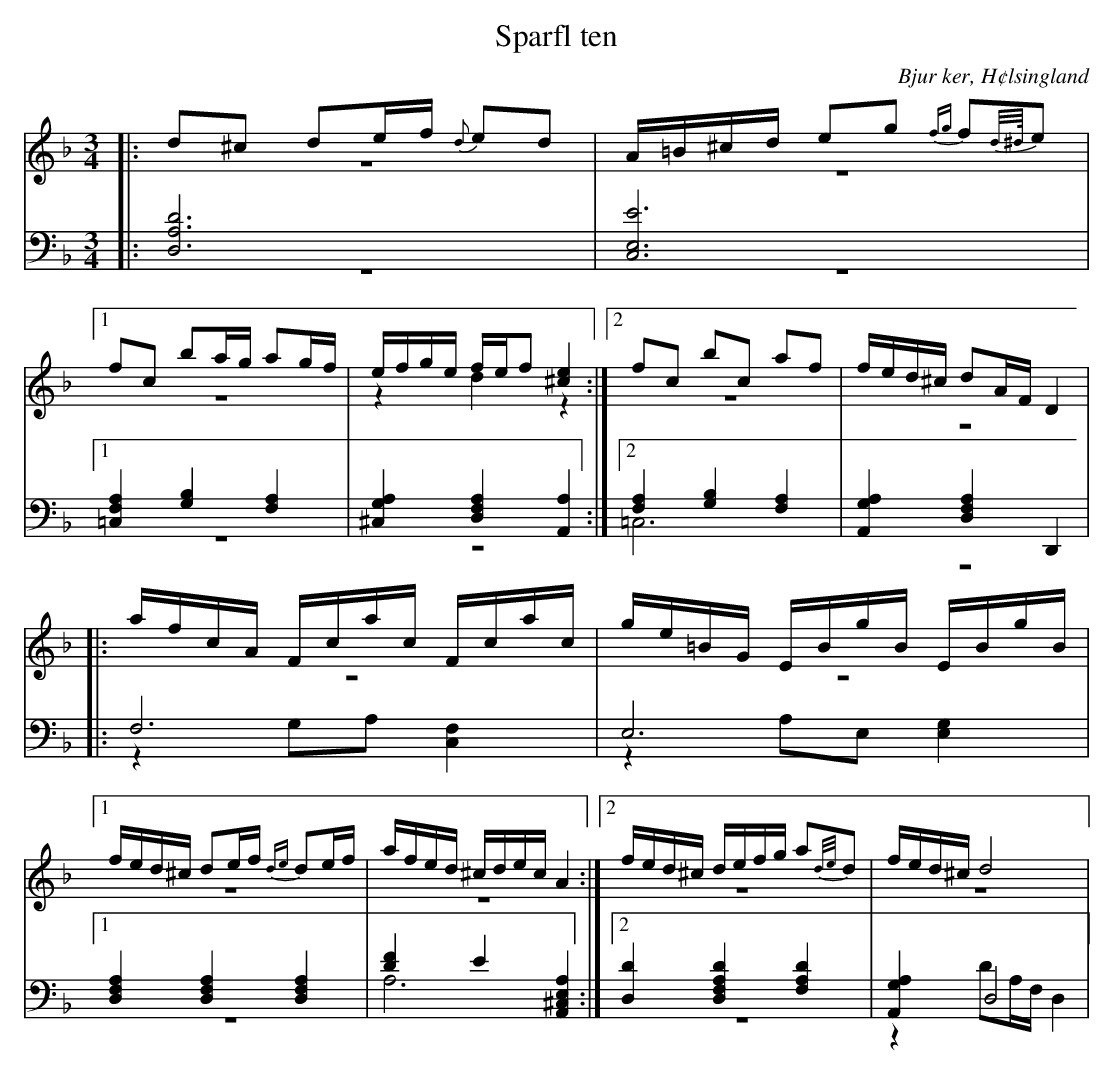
X:1
T: Sparfl ten
O: Bjur ker, H¢lsingland
M: 3/4
L: 1/8
K: Dm
V:1
V:2 merge
V:3
V:4 merge
V:1
|:d^c de/f/ {d}ed|A/=B/^c/d/ eg {fg}f{d/^d//}e|1 fc ba/g/ ag/f/| e/f/g/e/ f/e/f [^c2e2]:|2 fc bc af|f/e/d/^c/ dA/F/ D2|
|:a/f/c/A/  F/c/a/c/ F/c/a/c/|g/e/=B/G/  E/B/g/B/  E/B/g/B/|1 f/e/d/^c/ de/f/ {de}de/f/|a/f/e/d/ ^c/d/e/c/ A2:|2 f/e/d/^c/ d/e/f/g/ a{d/e/}d|f/e/d/^c/ d4|
V:2
|:z6|z6|1 z6|z2 d2 z2:|2 z6|z6|
|:z6|z6|1 z6|z6:|2 z6|z6|
V:3 clef=bass
|:[D,6A,6D6]|[E,6C,6E6]|1 [=C,2F,2A,2] [G,2B,2] [F,2A,2]|[^C,2G,2A,2] [D,2F,2A,2] [A,,2A,2]:|2 [F,2A,2] [G,2B,2] [F,2A,2]|[A,,2G,2A,2] [D,2F,2A,2] D,,2|
|:F,6|E,6|1 [D,2F,2A,2] [D,2F,2A,2] [D,2F,2A,2]|[D2F2] E2 [A,,2^C,2E,2A,2]:|2 [D,2D2] [D,2F,2A,2D2] [F,2A,2D2]|[A,,2G,2A,2] D,4|
V:4 clef=bass
|:z6|z6|1 z6|z6:|2 =C,6|z6|
|:z2 G,A, [C,2F,2]|z2 A,E, [E,2G,2]|1 z6|A,6:|2 z6|z2 DA,/F,/ D,2|
